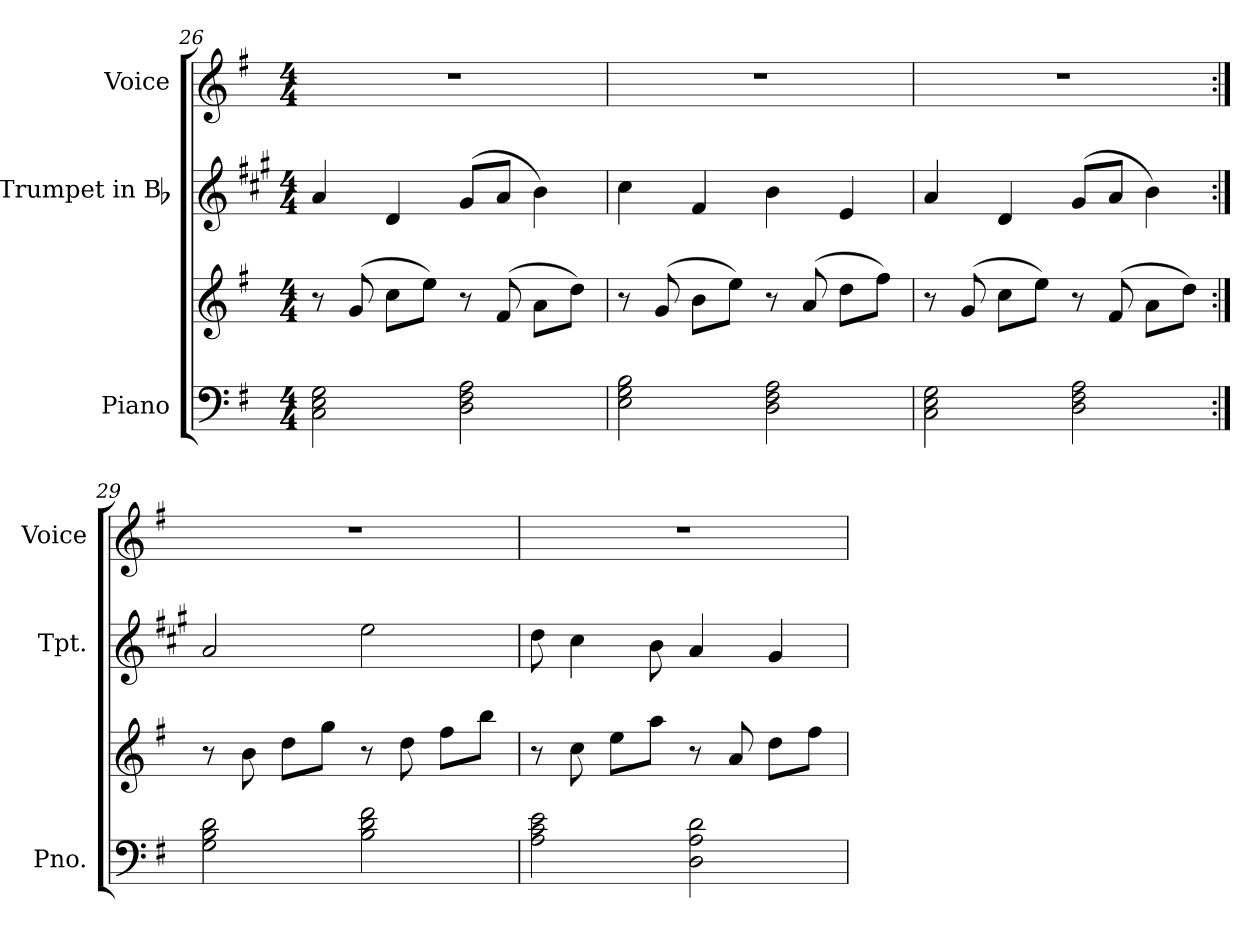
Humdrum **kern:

**kern	**kern	**kern	**kern
*part3	*part3	*part2	*part1
*staff4	*staff3	*staff2	*staff1
*I"Piano	*	*I"Trumpet in Bb	*I"Voice
*I'Pno.	*	*I'Tpt.	*I'Voice
*clefF4	*clefG2	*clefG2	*clefG2
*	*	*ITrd1c2	*
*k[f#]	*k[f#]	*k[f#]	*k[f#]
*G:	*G:	*G:	*G:
*M4/4	*M4/4	*M4/4	*M4/4
=26	=26	=26	=26
2Ci\ 2Ei 2Gi	8r	4gi/	1r
.	(8gi/	.	.
.	8cci\L	4ci/	.
.	8eei\J)	.	.
2Di\ 2F#i 2Ai	8r	(8f#i/L	.
.	(8f#i/	8gi/J	.
.	8ai\L	4ai\)	.
.	8ddi\J)	.	.
!!LO:LB:g=z
=27	=27	=27	=27
2Ei\ 2Gi 2Bi	8r	4bi\	1r
.	(8gi/	.	.
.	8bi\L	4ei/	.
.	8eei\J)	.	.
2Di\ 2F#i 2Ai	8r	4ai\	.
.	(8ai/	.	.
.	8ddi\L	4di/	.
.	8ff#i\J)	.	.
=28	=28	=28	=28
2Ci\ 2Ei 2Gi	8r	4gi/	1r
.	(8gi/	.	.
.	8cci\L	4ci/	.
.	8eei\J)	.	.
2Di\ 2F#i 2Ai	8r	(8f#i/L	.
.	(8f#i/	8gi/J	.
.	8ai\L	4ai\)	.
.	8ddi\J)	.	.
=29:|!	=29:|!	=29:|!	=29:|!
2Gi\ 2Bi 2di	8r	2gi/	1r
.	8bi\	.	.
.	8ddi\L	.	.
.	8ggi\J	.	.
2Bi\ 2di 2f#i	8r	2ddi\	.
.	8ddi\	.	.
.	8ff#i\L	.	.
.	8bbi\J	.	.
=30	=30	=30	=30
2Ai\ 2ci 2ei	8r	8cci\	1r
.	8cci\	4bi\	.
.	8eei\L	.	.
.	8aai\J	8ai\	.
2Di\ 2Ai 2di	8r	4gi/	.
.	8ai/	.	.
.	8ddi\L	4f#i/	.
.	8ff#i\J	.	.
=	=	=	=
*-	*-	*-	*-
